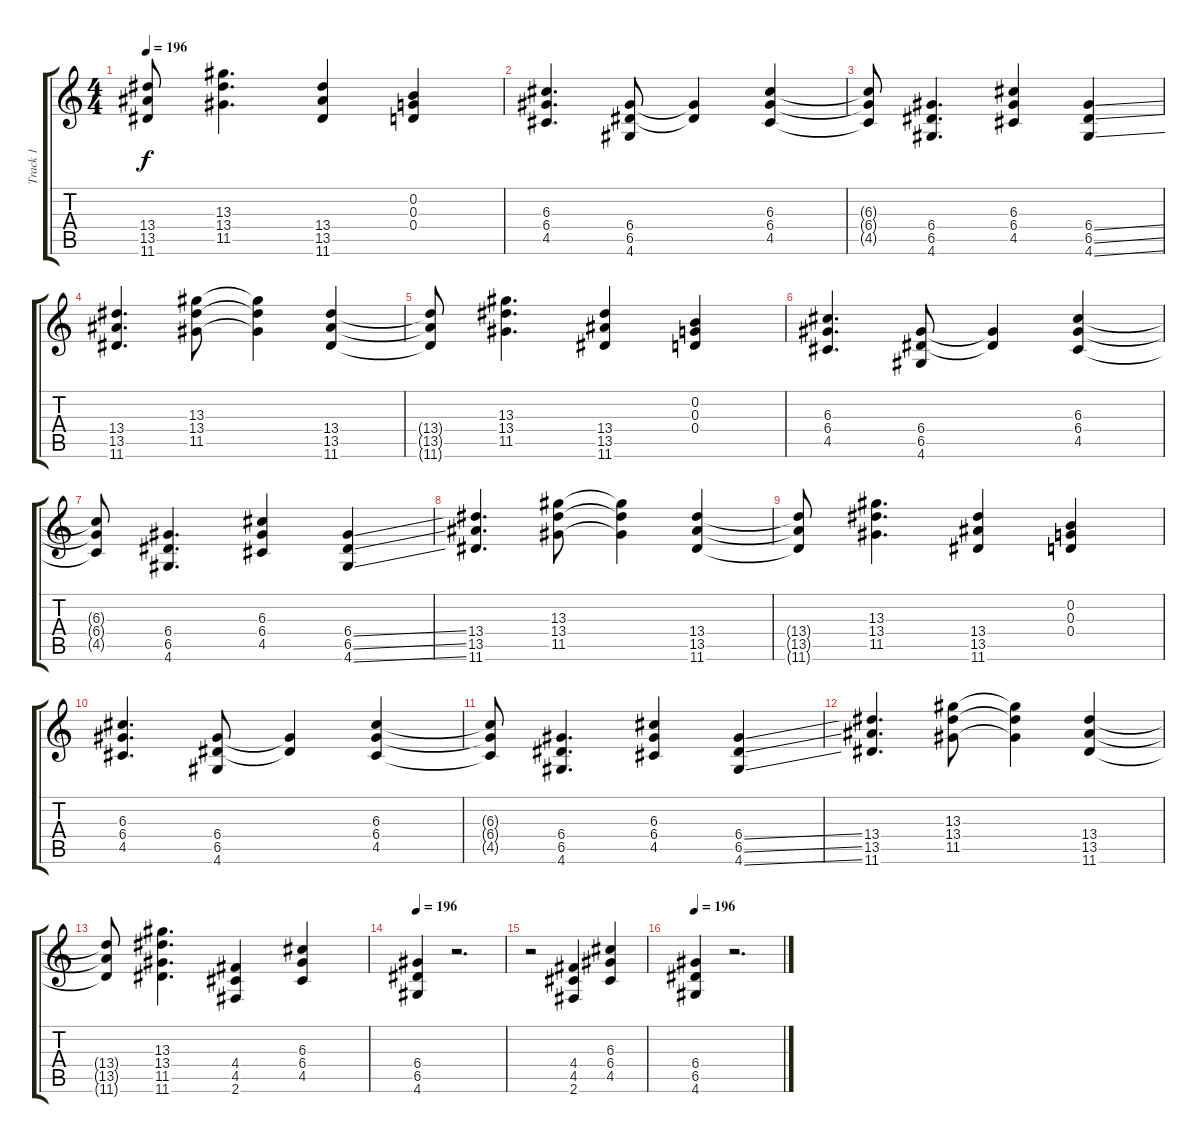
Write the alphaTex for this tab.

\track ("Track 1" "Track 1") {instrument overdrivenguitar}
\staff {score tabs}
\tuning (E4 B3 G3 D3 A2 E2) {hide}
\ts (4 4)
\tempo 196
\clef g2
\ks c
(13.4{t} 13.5{t} 11.6{t}).8{dy f} (13.3 13.4 11.5).4{d} (13.4 13.5 11.6).4 (0.2 0.3 0.4).4 |
(6.3 6.4 4.5).4{d} (6.4 6.5 4.6).8 (6.4{t} 6.5{t}).4 (6.3 6.4 4.5).4 |
(6.3{t} 6.4{t} 4.5{t}).8 (6.4 6.5 4.6).4{d} (6.3 6.4 4.5).4 (6.4{ss} 6.5{ss} 4.6{ss}).4 |
(13.4 13.5 11.6).4{d} (13.3 13.4 11.5).8 (13.3{t} 13.4{t} 11.5{t}).4 (13.4 13.5 11.6).4 |
(13.4{t} 13.5{t} 11.6{t}).8 (13.3 13.4 11.5).4{d} (13.4 13.5 11.6).4 (0.2 0.3 0.4).4 |
(6.3 6.4 4.5).4{d} (6.4 6.5 4.6).8 (6.4{t} 6.5{t}).4 (6.3 6.4 4.5).4 |
(6.3{t} 6.4{t} 4.5{t}).8 (6.4 6.5 4.6).4{d} (6.3 6.4 4.5).4 (6.4{ss} 6.5{ss} 4.6{ss}).4 |
(13.4 13.5 11.6).4{d} (13.3 13.4 11.5).8 (13.3{t} 13.4{t} 11.5{t}).4 (13.4 13.5 11.6).4 |
(13.4{t} 13.5{t} 11.6{t}).8 (13.3 13.4 11.5).4{d} (13.4 13.5 11.6).4 (0.2 0.3 0.4).4 |
(6.3 6.4 4.5).4{d} (6.4 6.5 4.6).8 (6.4{t} 6.5{t}).4 (6.3 6.4 4.5).4 |
(6.3{t} 6.4{t} 4.5{t}).8 (6.4 6.5 4.6).4{d} (6.3 6.4 4.5).4 (6.4{ss} 6.5{ss} 4.6{ss}).4 |
(13.4 13.5 11.6).4{d} (13.3 13.4 11.5).8 (13.3{t} 13.4{t} 11.5{t}).4 (13.4 13.5 11.6).4 |
(13.4{t} 13.5{t} 11.6{t}).8 (13.3 13.4 11.5 11.6).4{d} (4.4 4.5 2.6).4 (6.3 6.4 4.5).4 |
\tempo 196
(6.4 6.5 4.6).4 r.2{d} |
r.2 (4.4 4.5 2.6).4 (6.3 6.4 4.5).4 |
\tempo 196
(6.4 6.5 4.6).4 r.2{d}
